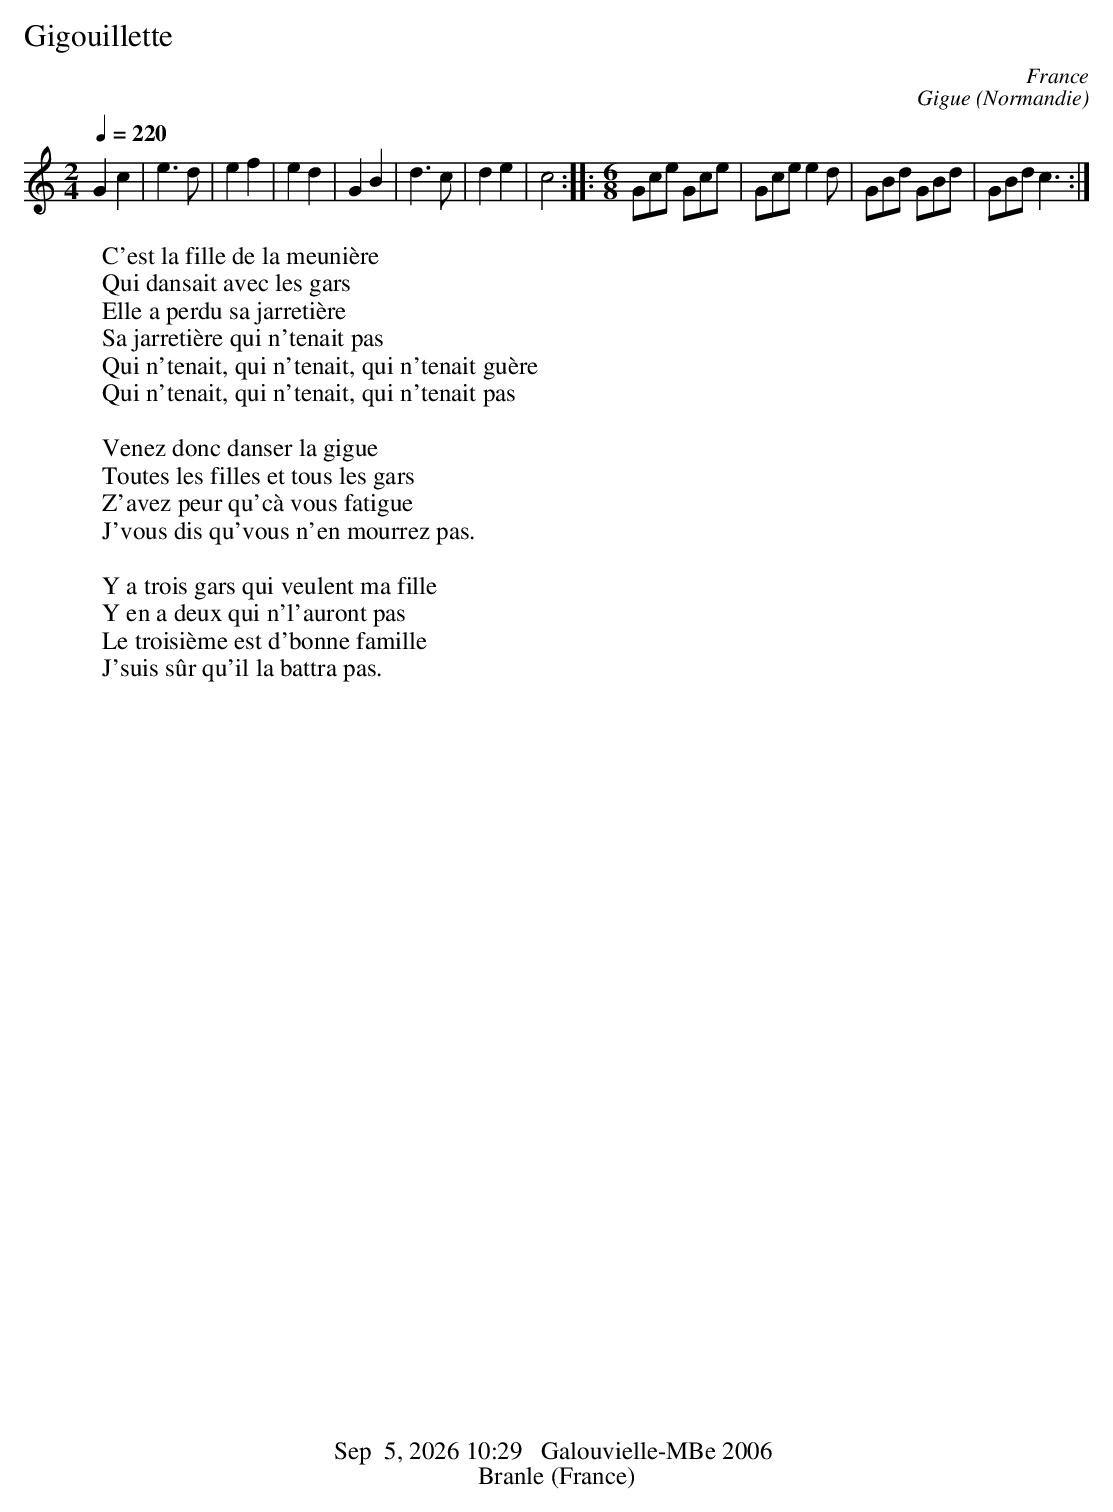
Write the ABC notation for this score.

X:1
T:Gigouillette
O:France
M:2/4
L:1/8
Q:1/4=220
K:C
G2c2|e3d|e2f2|e2d2|G2B2|d3c|d2e2|c4::\
M:6/8
Gce Gce|Gce e2d|GBd GBd|GBdc3:|
W:C'est la fille de la meunière
W:Qui dansait avec les gars
W:Elle a perdu sa jarretière
W:Sa jarretière qui n'tenait pas
W:Qui n'tenait, qui n'tenait, qui n'tenait guère
W:Qui n'tenait, qui n'tenait, qui n'tenait pas
W:
W:Venez donc danser la gigue
W:Toutes les filles et tous les gars
W:Z'avez peur qu'cà vous fatigue
W:J'vous dis qu'vous n'en mourrez pas.
W:
W:Y a trois gars qui veulent ma fille
W:Y en a deux qui n'l'auront pas
W:Le troisième est d'bonne famille
W:J'suis sûr qu'il la battra pas.
